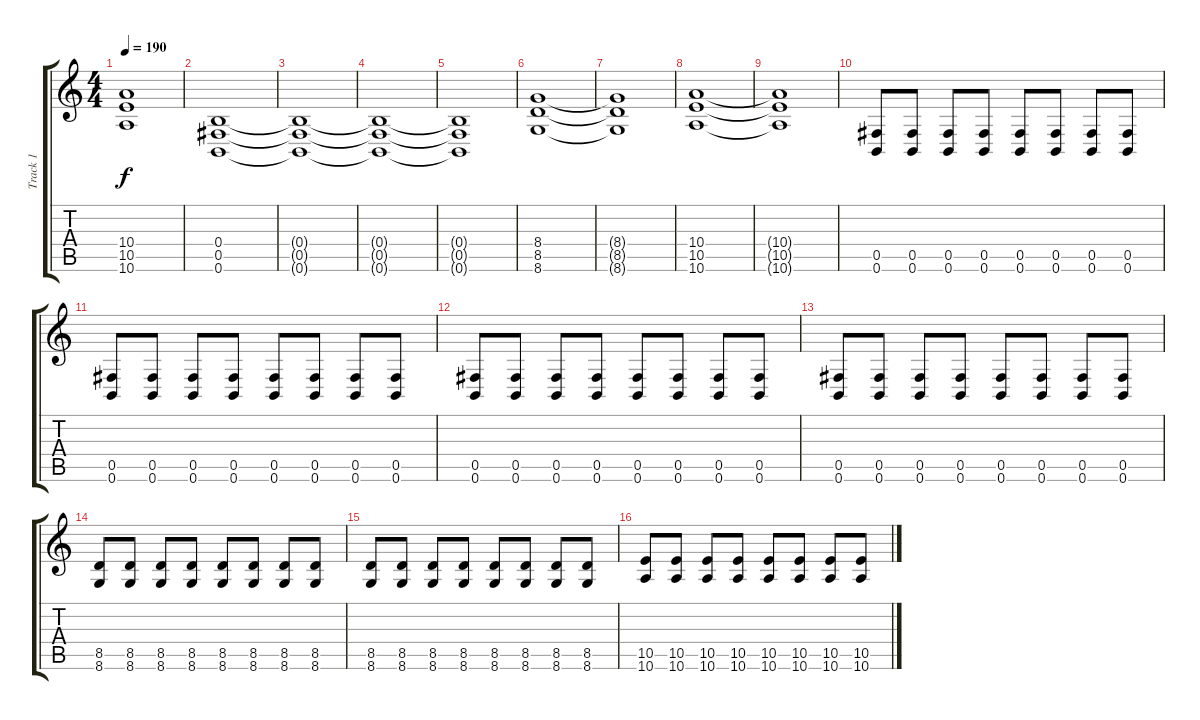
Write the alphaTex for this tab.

\track ("Track 1" "Track 1") {instrument distortionguitar}
\staff {score tabs}
\tuning (Db4 Ab3 E3 B2 Gb2 B1) {hide}
\ts (4 4)
\tempo 190
\clef g2
\ks c
(10.4{t} 10.5{t} 10.6{t}).1{dy f} |
(0.4 0.5 0.6).1 |
(0.4{t} 0.5{t} 0.6{t}).1 |
(0.4{t} 0.5{t} 0.6{t}).1 |
(0.4{t} 0.5{t} 0.6{t}).1 |
(8.4 8.5 8.6).1 |
(8.4{t} 8.5{t} 8.6{t}).1 |
(10.4 10.5 10.6).1 |
(10.4{t} 10.5{t} 10.6{t}).1 |
(0.5 0.6).8 (0.5 0.6).8 (0.5 0.6).8 (0.5 0.6).8 (0.5 0.6).8 (0.5 0.6).8 (0.5 0.6).8 (0.5 0.6).8 |
(0.5 0.6).8 (0.5 0.6).8 (0.5 0.6).8 (0.5 0.6).8 (0.5 0.6).8 (0.5 0.6).8 (0.5 0.6).8 (0.5 0.6).8 |
(0.5 0.6).8 (0.5 0.6).8 (0.5 0.6).8 (0.5 0.6).8 (0.5 0.6).8 (0.5 0.6).8 (0.5 0.6).8 (0.5 0.6).8 |
(0.5 0.6).8 (0.5 0.6).8 (0.5 0.6).8 (0.5 0.6).8 (0.5 0.6).8 (0.5 0.6).8 (0.5 0.6).8 (0.5 0.6).8 |
(8.5 8.6).8 (8.5 8.6).8 (8.5 8.6).8 (8.5 8.6).8 (8.5 8.6).8 (8.5 8.6).8 (8.5 8.6).8 (8.5 8.6).8 |
(8.5 8.6).8 (8.5 8.6).8 (8.5 8.6).8 (8.5 8.6).8 (8.5 8.6).8 (8.5 8.6).8 (8.5 8.6).8 (8.5 8.6).8 |
(10.5 10.6).8 (10.5 10.6).8 (10.5 10.6).8 (10.5 10.6).8 (10.5 10.6).8 (10.5 10.6).8 (10.5 10.6).8 (10.5 10.6).8
